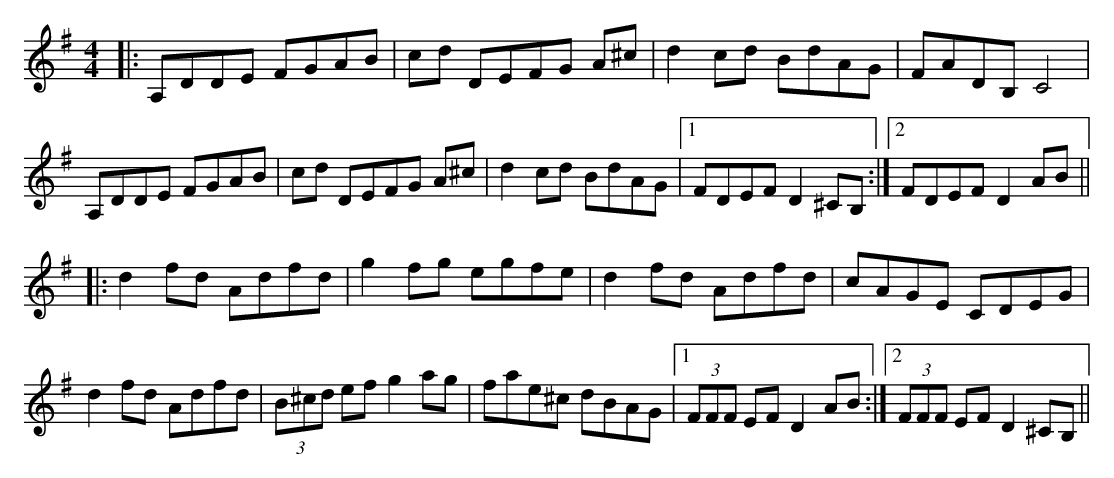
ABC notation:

X:1
M:4/4
K:Dmix
|:A,DDE FGAB |cd DEFG A^c|d2 cd BdAG|FADB,C4|
A,DDE FGAB |cd DEFG A^c|d2 cd BdAG|1 FDEF D2 ^CB,:|2 FDEF D2 AB||
|:d2 fd Adfd|g2fg egfe|d2fd Adfd|cAGE CDEG|
d2 fd Adfd|(3B^cd ef g2ag|fae^c dBAG|1 (3FFF EFD2 AB:|2 (3FFF EFD2 ^CB,||
